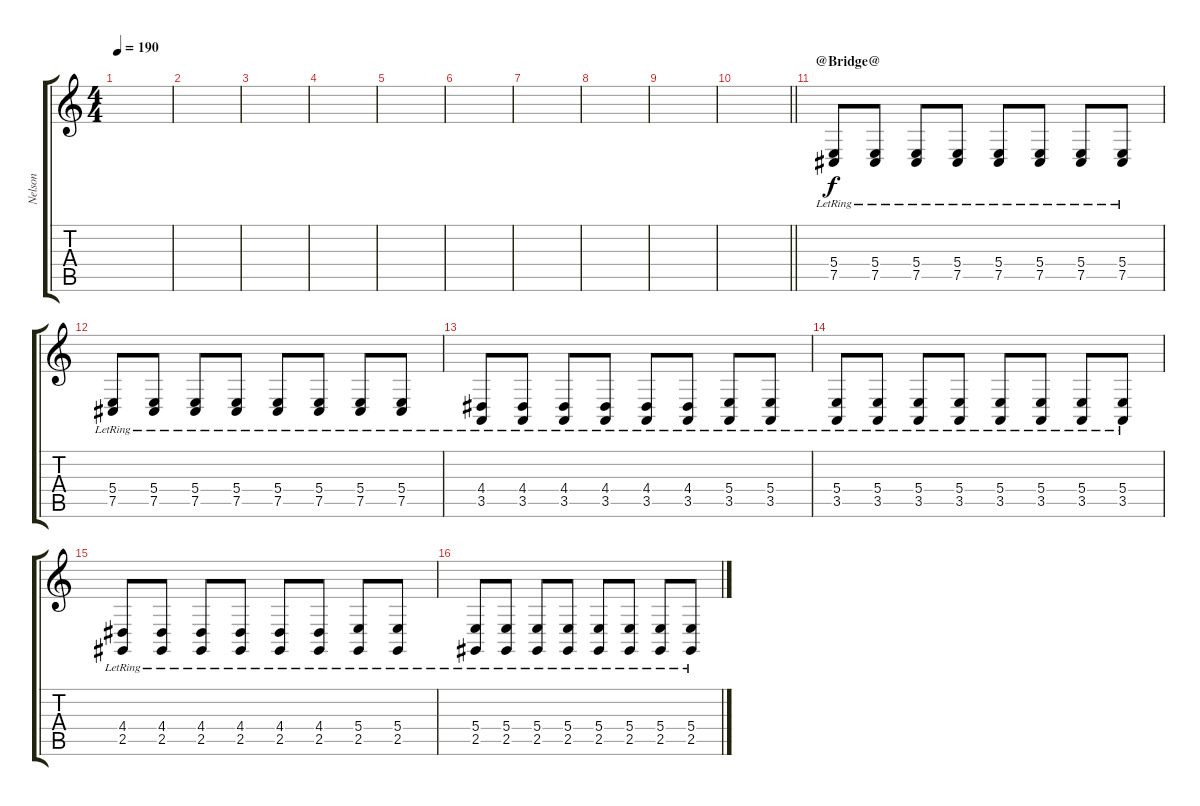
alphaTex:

\track ("Nelson" "Nelson") {instrument stringensemble1}
\staff {score tabs}
\tuning (Db4 Ab3 E3 B2 Gb2 B1) {hide}
\ts (4 4)
\tempo 190
\clef g2
\ks c
|
|
|
|
|
|
|
|
|
\barLineRight lightlight
|
\section ("" "@Bridge@")
(5.4{lr} 7.5{lr}).8{balance 8} (5.4{lr} 7.5{lr}).8 (5.4{lr} 7.5{lr}).8 (5.4{lr} 7.5{lr}).8 (5.4{lr} 7.5{lr}).8 (5.4{lr} 7.5{lr}).8 (5.4{lr} 7.5{lr}).8 (5.4{lr} 7.5{lr}).8 |
(5.4{lr} 7.5{lr}).8 (5.4{lr} 7.5{lr}).8 (5.4{lr} 7.5{lr}).8 (5.4{lr} 7.5{lr}).8 (5.4{lr} 7.5{lr}).8 (5.4{lr} 7.5{lr}).8 (5.4{lr} 7.5{lr}).8 (5.4{lr} 7.5{lr}).8 |
(4.4{lr} 3.5{lr}).8 (4.4{lr} 3.5{lr}).8 (4.4{lr} 3.5{lr}).8 (4.4{lr} 3.5{lr}).8 (4.4{lr} 3.5{lr}).8 (4.4{lr} 3.5{lr}).8 (5.4{lr} 3.5{lr}).8 (5.4{lr} 3.5{lr}).8 |
(5.4{lr} 3.5{lr}).8 (5.4{lr} 3.5{lr}).8 (5.4{lr} 3.5{lr}).8 (5.4{lr} 3.5{lr}).8 (5.4{lr} 3.5{lr}).8 (5.4{lr} 3.5{lr}).8 (5.4{lr} 3.5{lr}).8 (5.4{lr} 3.5{lr}).8 |
(4.4{lr} 2.5{lr}).8 (4.4{lr} 2.5{lr}).8 (4.4{lr} 2.5{lr}).8 (4.4{lr} 2.5{lr}).8 (4.4{lr} 2.5{lr}).8 (4.4{lr} 2.5{lr}).8 (5.4{lr} 2.5{lr}).8 (5.4{lr} 2.5{lr}).8 |
(5.4{lr} 2.5{lr}).8 (5.4{lr} 2.5{lr}).8 (5.4{lr} 2.5{lr}).8 (5.4{lr} 2.5{lr}).8 (5.4{lr} 2.5{lr}).8 (5.4{lr} 2.5{lr}).8 (5.4{lr} 2.5{lr}).8 (5.4{lr} 2.5{lr}).8
